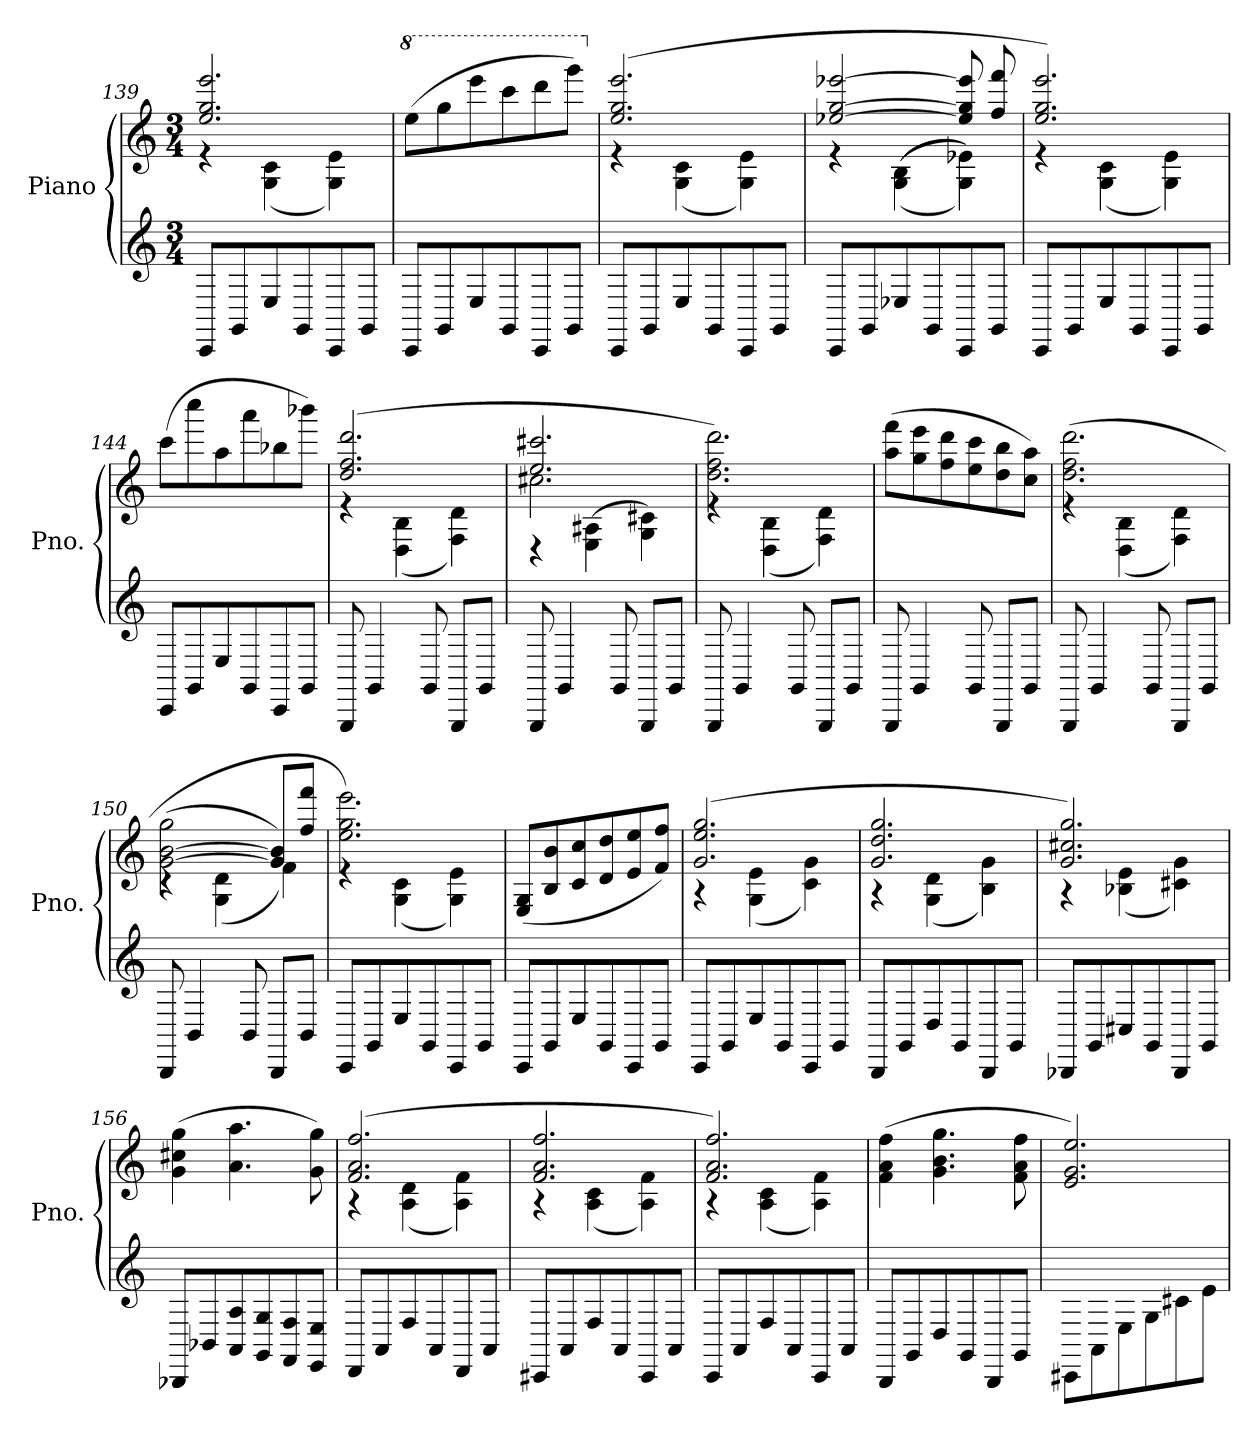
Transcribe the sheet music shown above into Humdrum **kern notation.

**kern	**kern
*part1	*part1
*staff2	*staff1
*I"Piano	*
*I'Pno.	*
*clefG2	*clefG2
*k[]	*k[]
*M3/4	*M3/4
=139	=139
*	*^
8CC/L	2.ee/ 2.gg/ 2.eee/	4re
8GG/	.	.
8E/	.	(4G\ 4c\
8GG/	.	.
8CC/	.	4G\ 4e\)
8GG/J	.	.
*	*v	*v
!!LO:LB:g=z
=140	=140
*	*8va
8CC/L	(8eee\L
8GG/	8ggg\
8E/	8eeee\
8GG/	8cccc\
8CC/	8dddd\
8GG/J	8gggg\J)
=141	=141
*	*X8va
*	*^
8CC/L	(2.ee/ 2.gg/ 2.eee/	4re
8GG/	.	.
8E/	.	(4G\ 4c\
8GG/	.	.
8CC/	.	4G\ 4e\)
8GG/J	.	.
=142	=142	=142
8CC/L	[2ee-X/ [2gg/ [2eee-X/	4re
8GG/	.	.
8E-X/	.	(((4G\ 4B\
8GG/	.	.
8CC/	8ee-/] 8gg/] 8eee-/]	4G\ 4e-X\)))
8GG/J	8ff/ 8fff/	.
=143	=143	=143
8CC/L	2.ee/ 2.gg/ 2.eee/)	4re
8GG/	.	.
8E/	.	(4G\ 4c\
8GG/	.	.
8CC/	.	4G\ 4e\)
8GG/J	.	.
*	*v	*v
=144	=144
8CC/L	(8ccc\L
8GG/	8cccc\
8E/	8aa\
8GG/	8aaa\
8CC/	8bb-X\
8GG/J	8bbb-X\J)
=145	=145
*	*^
8GGG/	(2.dd/ 2.ff/ 2.ddd/	4re
4GG/	.	.
.	.	(4D\ 4B\
8GG/	.	.
8GGG/L	.	4F\ 4d\)
8GG/J	.	.
!!LO:LB:g=z
=146	=146	=146
*	*	*^
8GGG/	2.ee/ 2.ccc#X/	2.cc#X\	4rD
4GG/	.	.	.
.	.	.	(4E\ 4A#X\
8GG/	.	.	.
8GGG/L	.	.	4G\ 4c#X\)
8GG/J	.	.	.
*	*	*v	*v
=147	=147	=147
8GGG/	2.dd\ 2.ff\ 2.ddd\)	4re
4GG/	.	.
.	.	(4D\ 4B\
8GG/	.	.
8GGG/L	.	4F\ 4d\)
8GG/J	.	.
*	*v	*v
=148	=148
8GGG/	(8aa\ 8fff\L
4GG/	8gg\ 8eee\
.	8ff\ 8ddd\
8GG/	8ee\ 8ccc\
8GGG/L	8dd\ 8bb\
8GG/J	8cc\ 8aa\J)
=149	=149
*	*^
8GGG/	(2.dd\ 2.ff\ 2.ddd\	4re
4GG/	.	.
.	.	(4D\ 4B\
8GG/	.	.
8GGG/L	.	4F\ 4d\)
8GG/J	.	.
=150	=150	=150
8BBB/	([2g\ [2b\ 2gg\	4rc
4BB/	.	.
.	.	(4G\ 4d\
8BB/	.	.
8BBB/L	8g/] 8b/]L)	4f\)
8BB/J	8ff/ 8fff/J	.
=151	=151	=151
8CC/L	2.ee\ 2.gg\ 2.eee\)	4re
8GG/	.	.
8E/	.	(4G\ 4c\
8GG/	.	.
8CC/	.	4G\ 4e\)
8GG/J	.	.
*	*v	*v
!!LO:LB:g=z
=152	=152
8CC/L	(8E/ 8G/L
8GG/	8B/ 8b/
8E/	8c/ 8cc/
8GG/	8d/ 8dd/
8CC/	8e/ 8ee/
8GG/J	8f/ 8ff/J)
=153	=153
*	*^
8CC/L	(2.g/ 2.ee/ 2.gg/	4rA
8GG/	.	.
8E/	.	(4G\ 4e\
8GG/	.	.
8CC/	.	4c\ 4g\)
8GG/J	.	.
=154	=154	=154
8BBB/L	2.g/ 2.dd/ 2.gg/	4rA
8GG/	.	.
8D/	.	(4G\ 4d\
8GG/	.	.
8BBB/	.	4B\ 4g\)
8GG/J	.	.
=155	=155	=155
8BBB-X/L	2.g/ 2.cc#X/ 2.gg/)	4rA
8GG/	.	.
8C#X/	.	(4B-X\ 4e\
8GG/	.	.
8BBB-/	.	4c#X\ 4g\)
8GG/J	.	.
*	*v	*v
=156	=156
8BBB-X/L	(4g\ 4cc#X\ 4gg\
8BB-X/	.
8AA/ 8A/	4.a\ 4.aa\
8GG/ 8G/	.
8FF/ 8F/	.
8EE/ 8E/J	8g\ 8gg\)
=157	=157
*	*^
8DD/L	(2.f/ 2.a/ 2.ff/	4rA
8AA/	.	.
8F/	.	(4A\ 4d\
8AA/	.	.
8DD/	.	4A\ 4f\)
8AA/J	.	.
=158	=158	=158
8CC#X/L	2.f/ 2.a/ 2.ff/	4rA
8AA/	.	.
8F/	.	(4A\ 4c\
8AA/	.	.
8CC#/	.	4A\ 4f\)
8AA/J	.	.
!!LO:LB:g=z	!!
=159	=159	=159
8CC/L	2.f/ 2.a/ 2.ff/)	4rA
8AA/	.	.
8F/	.	(4A\ 4c\
8AA/	.	.
8CC/	.	4A\ 4f\)
8AA/J	.	.
*	*v	*v
=160	=160
8BBB/L	(4f\ 4a\ 4ff\
8GG/	.
8D/	4.g\ 4.b\ 4.gg\
8GG/	.
8BBB/	.
8GG/J	8f\ 8a\ 8ff\
=161	=161
8CC#X\L	2.e/ 2.g/ 2.ee/)
8AA\	.
8E\	.
8G\	.
8c#X\	.
8e\J	.
=	=
*-	*-
